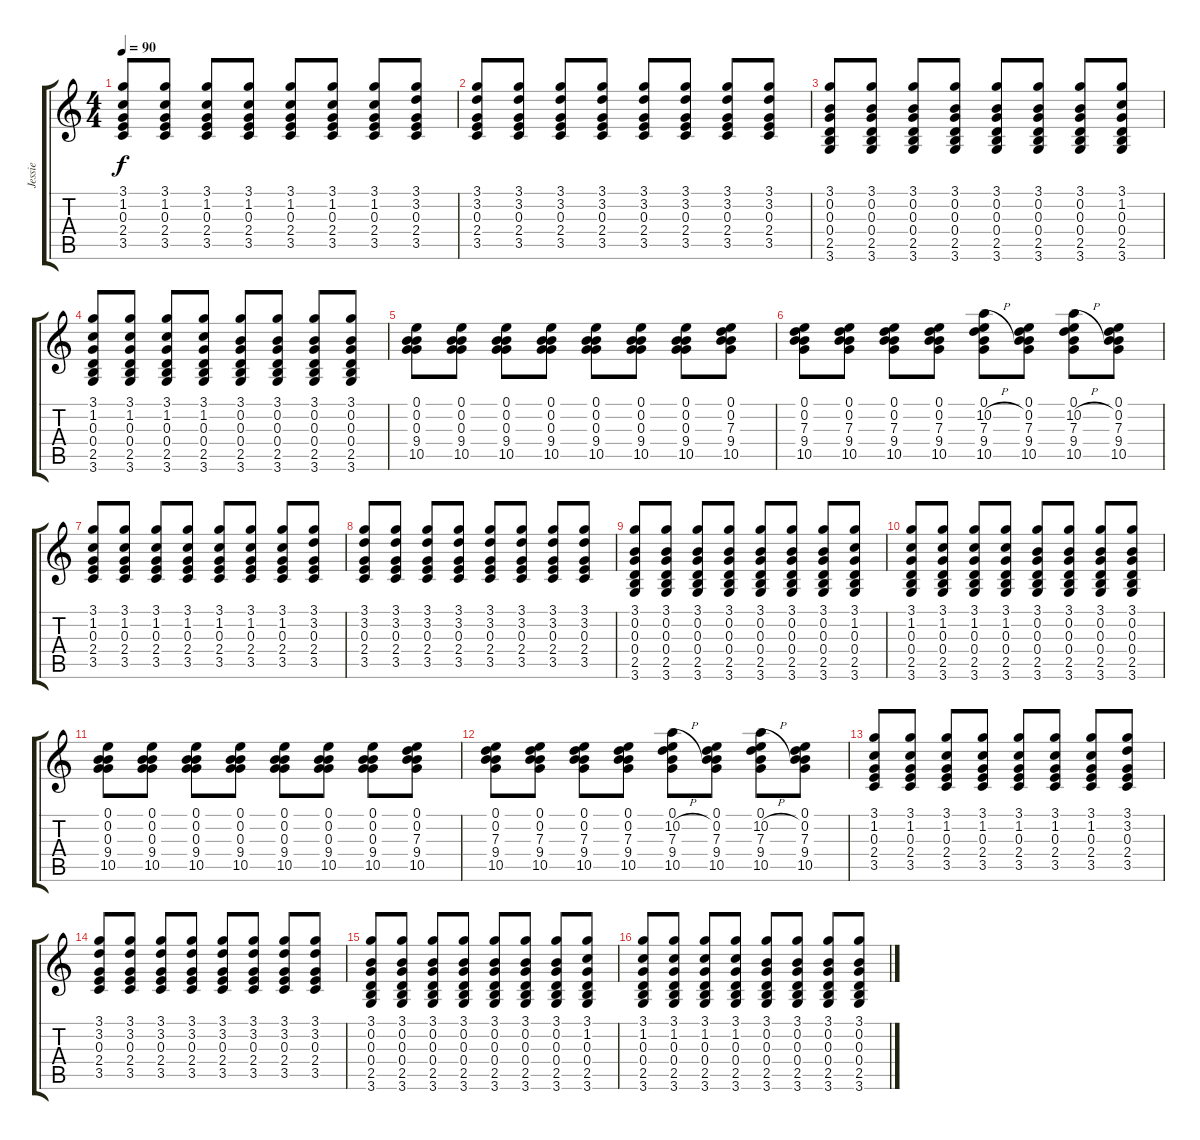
\track ("Jessie" "Jessie") {instrument acousticguitarsteel}
\staff {score tabs}
\tuning (E4 B3 G3 D3 A2 E2) {hide}
\ts (4 4)
\tempo 90
\clef g2
\ks c
(3.1 1.2 0.3 2.4 3.5).8{dy f} (3.1 1.2 0.3 2.4 3.5).8 (3.1 1.2 0.3 2.4 3.5).8 (3.1 1.2 0.3 2.4 3.5).8 (3.1 1.2 0.3 2.4 3.5).8 (3.1 1.2 0.3 2.4 3.5).8 (3.1 1.2 0.3 2.4 3.5).8 (3.1 3.2 0.3 2.4 3.5).8 |
(3.1 3.2 0.3 2.4 3.5).8 (3.1 3.2 0.3 2.4 3.5).8 (3.1 3.2 0.3 2.4 3.5).8 (3.1 3.2 0.3 2.4 3.5).8 (3.1 3.2 0.3 2.4 3.5).8 (3.1 3.2 0.3 2.4 3.5).8 (3.1 3.2 0.3 2.4 3.5).8 (3.1 3.2 0.3 2.4 3.5).8 |
(3.1 0.2 0.3 0.4 2.5 3.6).8 (3.1 0.2 0.3 0.4 2.5 3.6).8 (3.1 0.2 0.3 0.4 2.5 3.6).8 (3.1 0.2 0.3 0.4 2.5 3.6).8 (3.1 0.2 0.3 0.4 2.5 3.6).8 (3.1 0.2 0.3 0.4 2.5 3.6).8 (3.1 0.2 0.3 0.4 2.5 3.6).8 (3.1 1.2 0.3 0.4 2.5 3.6).8 |
(3.1 1.2 0.3 0.4 2.5 3.6).8 (3.1 1.2 0.3 0.4 2.5 3.6).8 (3.1 1.2 0.3 0.4 2.5 3.6).8 (3.1 1.2 0.3 0.4 2.5 3.6).8 (3.1 0.2 0.3 0.4 2.5 3.6).8 (3.1 0.2 0.3 0.4 2.5 3.6).8 (3.1 0.2 0.3 0.4 2.5 3.6).8 (3.1 0.2 0.3 0.4 2.5 3.6).8 |
(0.1 0.2 0.3 9.4 10.5).8 (0.1 0.2 0.3 9.4 10.5).8 (0.1 0.2 0.3 9.4 10.5).8 (0.1 0.2 0.3 9.4 10.5).8 (0.1 0.2 0.3 9.4 10.5).8 (0.1 0.2 0.3 9.4 10.5).8 (0.1 0.2 0.3 9.4 10.5).8 (0.1 0.2 7.3 9.4 10.5).8 |
(0.1 0.2 7.3 9.4 10.5).8 (0.1 0.2 7.3 9.4 10.5).8 (0.1 0.2 7.3 9.4 10.5).8 (0.1 0.2 7.3 9.4 10.5).8 (0.1 10.2{h} 7.3 9.4 10.5).8 (0.1 0.2 7.3 9.4 10.5).8 (0.1 10.2{h} 7.3 9.4 10.5).8 (0.1 0.2 7.3 9.4 10.5).8 |
(3.1 1.2 0.3 2.4 3.5).8 (3.1 1.2 0.3 2.4 3.5).8 (3.1 1.2 0.3 2.4 3.5).8 (3.1 1.2 0.3 2.4 3.5).8 (3.1 1.2 0.3 2.4 3.5).8 (3.1 1.2 0.3 2.4 3.5).8 (3.1 1.2 0.3 2.4 3.5).8 (3.1 3.2 0.3 2.4 3.5).8 |
(3.1 3.2 0.3 2.4 3.5).8 (3.1 3.2 0.3 2.4 3.5).8 (3.1 3.2 0.3 2.4 3.5).8 (3.1 3.2 0.3 2.4 3.5).8 (3.1 3.2 0.3 2.4 3.5).8 (3.1 3.2 0.3 2.4 3.5).8 (3.1 3.2 0.3 2.4 3.5).8 (3.1 3.2 0.3 2.4 3.5).8 |
(3.1 0.2 0.3 0.4 2.5 3.6).8 (3.1 0.2 0.3 0.4 2.5 3.6).8 (3.1 0.2 0.3 0.4 2.5 3.6).8 (3.1 0.2 0.3 0.4 2.5 3.6).8 (3.1 0.2 0.3 0.4 2.5 3.6).8 (3.1 0.2 0.3 0.4 2.5 3.6).8 (3.1 0.2 0.3 0.4 2.5 3.6).8 (3.1 1.2 0.3 0.4 2.5 3.6).8 |
(3.1 1.2 0.3 0.4 2.5 3.6).8 (3.1 1.2 0.3 0.4 2.5 3.6).8 (3.1 1.2 0.3 0.4 2.5 3.6).8 (3.1 1.2 0.3 0.4 2.5 3.6).8 (3.1 0.2 0.3 0.4 2.5 3.6).8 (3.1 0.2 0.3 0.4 2.5 3.6).8 (3.1 0.2 0.3 0.4 2.5 3.6).8 (3.1 0.2 0.3 0.4 2.5 3.6).8 |
(0.1 0.2 0.3 9.4 10.5).8 (0.1 0.2 0.3 9.4 10.5).8 (0.1 0.2 0.3 9.4 10.5).8 (0.1 0.2 0.3 9.4 10.5).8 (0.1 0.2 0.3 9.4 10.5).8 (0.1 0.2 0.3 9.4 10.5).8 (0.1 0.2 0.3 9.4 10.5).8 (0.1 0.2 7.3 9.4 10.5).8 |
(0.1 0.2 7.3 9.4 10.5).8 (0.1 0.2 7.3 9.4 10.5).8 (0.1 0.2 7.3 9.4 10.5).8 (0.1 0.2 7.3 9.4 10.5).8 (0.1 10.2{h} 7.3 9.4 10.5).8 (0.1 0.2 7.3 9.4 10.5).8 (0.1 10.2{h} 7.3 9.4 10.5).8 (0.1 0.2 7.3 9.4 10.5).8 |
(3.1 1.2 0.3 2.4 3.5).8 (3.1 1.2 0.3 2.4 3.5).8 (3.1 1.2 0.3 2.4 3.5).8 (3.1 1.2 0.3 2.4 3.5).8 (3.1 1.2 0.3 2.4 3.5).8 (3.1 1.2 0.3 2.4 3.5).8 (3.1 1.2 0.3 2.4 3.5).8 (3.1 3.2 0.3 2.4 3.5).8 |
(3.1 3.2 0.3 2.4 3.5).8 (3.1 3.2 0.3 2.4 3.5).8 (3.1 3.2 0.3 2.4 3.5).8 (3.1 3.2 0.3 2.4 3.5).8 (3.1 3.2 0.3 2.4 3.5).8 (3.1 3.2 0.3 2.4 3.5).8 (3.1 3.2 0.3 2.4 3.5).8 (3.1 3.2 0.3 2.4 3.5).8 |
(3.1 0.2 0.3 0.4 2.5 3.6).8 (3.1 0.2 0.3 0.4 2.5 3.6).8 (3.1 0.2 0.3 0.4 2.5 3.6).8 (3.1 0.2 0.3 0.4 2.5 3.6).8 (3.1 0.2 0.3 0.4 2.5 3.6).8 (3.1 0.2 0.3 0.4 2.5 3.6).8 (3.1 0.2 0.3 0.4 2.5 3.6).8 (3.1 1.2 0.3 0.4 2.5 3.6).8 |
(3.1 1.2 0.3 0.4 2.5 3.6).8 (3.1 1.2 0.3 0.4 2.5 3.6).8 (3.1 1.2 0.3 0.4 2.5 3.6).8 (3.1 1.2 0.3 0.4 2.5 3.6).8 (3.1 0.2 0.3 0.4 2.5 3.6).8 (3.1 0.2 0.3 0.4 2.5 3.6).8 (3.1 0.2 0.3 0.4 2.5 3.6).8 (3.1 0.2 0.3 0.4 2.5 3.6).8
